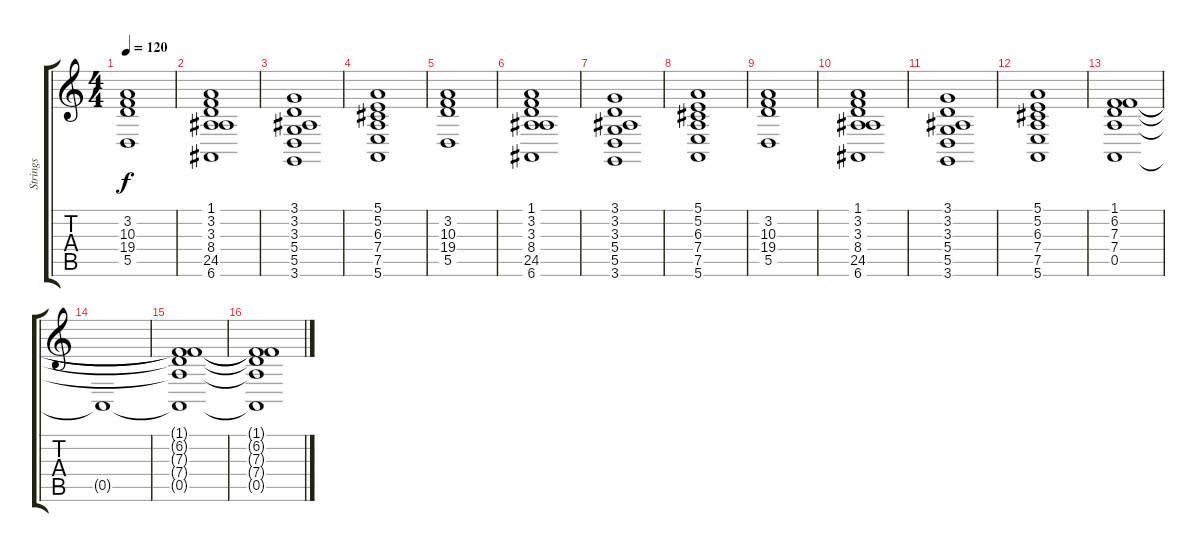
\track ("Strings" "Strings") {instrument synthstrings2}
\staff {score tabs}
\tuning (E4 B3 G3 D3 A2 E2) {hide}
\ts (4 4)
\tempo 120
\clef g2
\ks c
(3.2 10.3 19.4 5.5).1{dy f} |
(1.1 3.2 3.3 8.4 24.5 6.6).1 |
(3.1 3.2 3.3 5.4 5.5 3.6).1 |
(5.1 5.2 6.3 7.4 7.5 5.6).1 |
(3.2 10.3 19.4 5.5).1 |
(1.1 3.2 3.3 8.4 24.5 6.6).1 |
(3.1 3.2 3.3 5.4 5.5 3.6).1 |
(5.1 5.2 6.3 7.4 7.5 5.6).1 |
(3.2 10.3 19.4 5.5).1 |
(1.1 3.2 3.3 8.4 24.5 6.6).1 |
(3.1 3.2 3.3 5.4 5.5 3.6).1 |
(5.1 5.2 6.3 7.4 7.5 5.6).1 |
(1.1 6.2 7.3 7.4 0.5).1 |
0.5{t}.1 |
(1.1{t} 6.2{t} 7.3{t} 7.4{t} 0.5{t}).1 |
(1.1{t} 6.2{t} 7.3{t} 7.4{t} 0.5{t}).1
